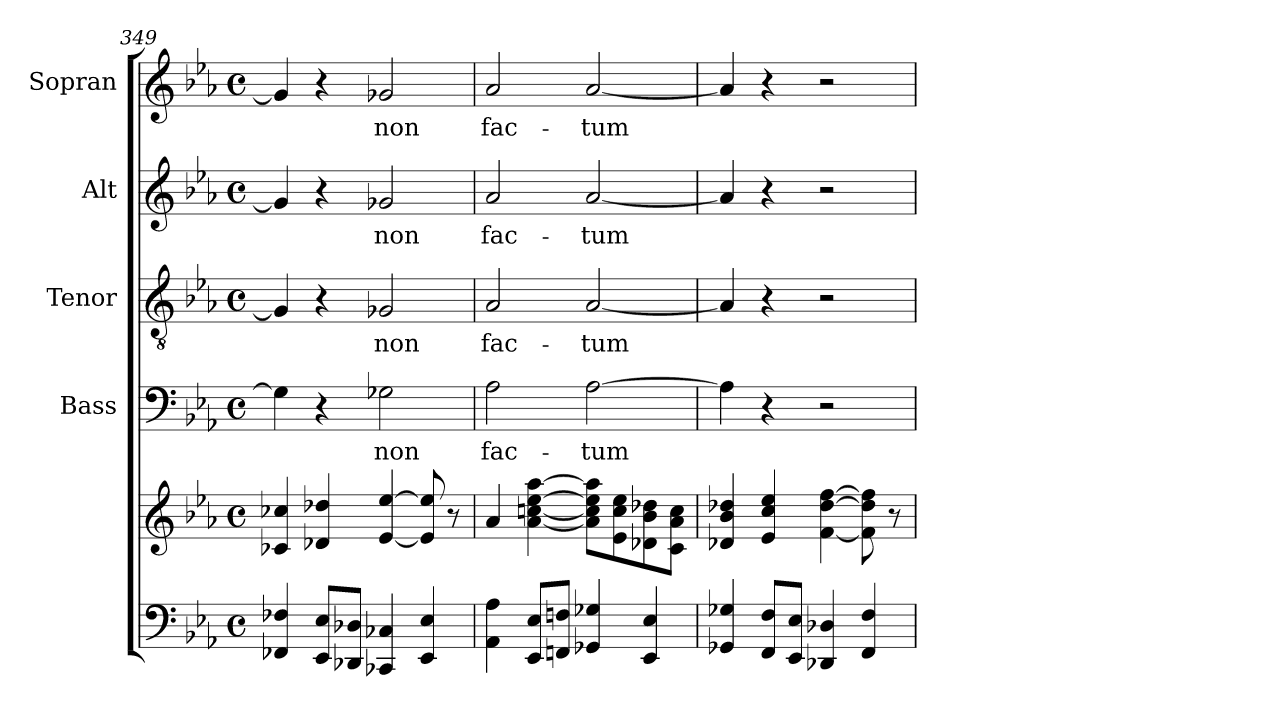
**kern	**kern	**kern	**text	**kern	**text	**kern	**text	**kern	**text
*part5	*part5	*part4	*part4	*part3	*part3	*part2	*part2	*part1	*part1
*staff6	*staff5	*staff4	*staff4	*staff3	*staff3	*staff2	*staff2	*staff1	*staff1
*	*	*I"Bass	*	*I"Tenor	*	*I"Alt	*	*I"Sopran	*
*	*	*I'B.	*	*I'T.	*	*I'A.	*	*I'S.	*
*clefF4	*clefG2	*clefF4	*	*clefGv2	*	*clefG2	*	*clefG2	*
*k[b-e-a-]	*k[b-e-a-]	*k[b-e-a-]	*	*k[b-e-a-]	*	*k[b-e-a-]	*	*k[b-e-a-]	*
*E-:	*E-:	*E-:	*	*E-:	*	*E-:	*	*E-:	*
*M4/4	*M4/4	*M4/4	*	*M4/4	*	*M4/4	*	*M4/4	*
*met(c)	*met(c)	*met(c)	*	*met(c)	*	*met(c)	*	*met(c)	*
=349	=349	=349	=349	=349	=349	=349	=349	=349	=349
4FF-X/ 4F-X/	4c-X/ 4cc-X/	4G-\]	.	4G-/]	.	4g-/]	.	4g-/]	.
8EE-/ 8E-/L	4d-X/ 4dd-X/	4r	.	4r	.	4r	.	4r	.
8DD-X/ 8D-X/J	.	.	.	.	.	.	.	.	.
!	!	!	!LO:LY:b	!	!LO:LY:b	!	!LO:LY:b	!	!LO:LY:b
4CC-X/ 4C-X/	[4e-/ [4ee-/	2G-X\	non	2G-X/	non	2g-X/	non	2g-X/	non
4EE-/ 4E-/	8e-/] 8ee-/]	.	.	.	.	.	.	.	.
.	8r	.	.	.	.	.	.	.	.
=350	=350	=350	=350	=350	=350	=350	=350	=350	=350
!	!	!	!LO:LY:b	!	!LO:LY:b	!	!LO:LY:b	!	!LO:LY:b
4AA-\ 4A-\	4a-/	2A-\	fac-	2A-/	fac-	2a-/	fac-	2a-/	fac-
8EE-/ 8E-/L	[4a-\ [4ccn\ [4ee-\ [4aa-\	.	.	.	.	.	.	.	.
8FFn/ 8Fn/J	.	.	.	.	.	.	.	.	.
!	!	!	!LO:LY:b	!	!LO:LY:b	!	!LO:LY:b	!	!LO:LY:b
4GG-X/ 4G-X/	8a-\] 8cc\] 8ee-\] 8aa-\]L	[2A-\	-tum	[2A-/	-tum	[2a-/	-tum	[2a-/	-tum
.	8e-\ 8cc\ 8ee-\	.	.	.	.	.	.	.	.
4EE-/ 4E-/	8d-X\ 8b-\ 8dd-X\	.	.	.	.	.	.	.	.
.	8c\ 8a-\ 8cc\J	.	.	.	.	.	.	.	.
=351	=351	=351	=351	=351	=351	=351	=351	=351	=351
4GG-X/ 4G-X/	4d-X/ 4b-/ 4dd-X/	4A-\]	.	4A-/]	.	4a-/]	.	4a-/]	.
8FF/ 8F/L	4e-/ 4cc/ 4ee-/	4r	.	4r	.	4r	.	4r	.
8EE-/ 8E-/J	.	.	.	.	.	.	.	.	.
4DD-X/ 4D-X/	[4f\ [4dd-\ [4ff\	2r	.	2r	.	2r	.	2r	.
4FF/ 4F/	8f\] 8dd-\] 8ff\]	.	.	.	.	.	.	.	.
.	8r	.	.	.	.	.	.	.	.
=	=	=	=	=	=	=	=	=	=
*-	*-	*-	*-	*-	*-	*-	*-	*-	*-
